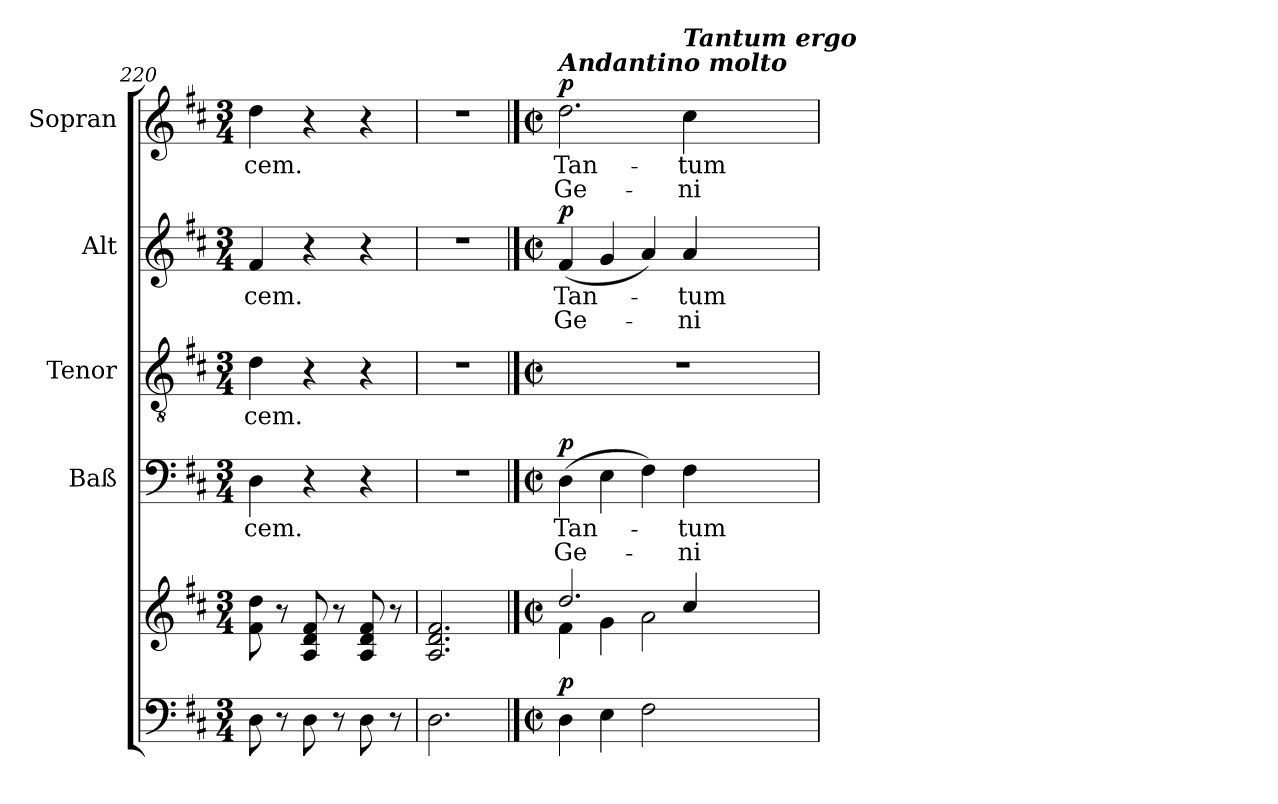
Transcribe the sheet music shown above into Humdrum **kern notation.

**kern	**kern	**dynam	**kern	**text	**text	**dynam	**kern	**text	**kern	**text	**text	**dynam	**kern	**text	**text	**dynam
*part5	*part5	*part5	*part4	*part4	*part4	*part4	*part3	*part3	*part2	*part2	*part2	*part2	*part1	*part1	*part1	*part1
*staff6	*staff5	*staff5/6	*staff4	*staff4	*staff4	*staff4	*staff3	*staff3	*staff2	*staff2	*staff2	*staff2	*staff1	*staff1	*staff1	*staff1
*	*	*	*I"Baß	*	*	*	*I"Tenor	*	*I"Alt	*	*	*	*I"Sopran	*	*	*
*clefF4	*clefG2	*	*clefF4	*	*	*	*clefGv2	*	*clefG2	*	*	*	*clefG2	*	*	*
*k[f#c#]	*k[f#c#]	*	*k[f#c#]	*	*	*	*k[f#c#]	*	*k[f#c#]	*	*	*	*k[f#c#]	*	*	*
*D:	*D:	*	*D:	*	*	*	*D:	*	*D:	*	*	*	*D:	*	*	*
*M3/4	*M3/4	*	*M3/4	*	*	*	*M3/4	*	*M3/4	*	*	*	*M3/4	*	*	*
=220	=220	=220	=220	=220	=220	=220	=220	=220	=220	=220	=220	=220	=220	=220	=220	=220
!	!	!	!	!LO:LY:b	!	!	!	!LO:LY:b	!	!LO:LY:b	!	!	!	!LO:LY:b	!	!
8D\	8f#\ 8dd\	.	4D\	-cem.	.	.	4d\	-cem.	4f#/	-cem.	.	.	4dd\	-cem.	.	.
8r	8r	.	.	.	.	.	.	.	.	.	.	.	.	.	.	.
8D\	8A/ 8d/ 8f#/	.	4r	.	.	.	4r	.	4r	.	.	.	4r	.	.	.
8r	8r	.	.	.	.	.	.	.	.	.	.	.	.	.	.	.
8D\	8A/ 8d/ 8f#/	.	4r	.	.	.	4r	.	4r	.	.	.	4r	.	.	.
8r	8r	.	.	.	.	.	.	.	.	.	.	.	.	.	.	.
=221	=221	=221	=221	=221	=221	=221	=221	=221	=221	=221	=221	=221	=221	=221	=221	=221
2.D\	2.A/ 2.d/ 2.f#/	.	2.r	.	.	.	2.r	.	2.r	.	.	.	2.r	.	.	.
!!LO:PB:g=z
==222	==222	==222	==222	==222	==222	==222	==222	==222	==222	==222	==222	==222	==222	==222	==222	==222
*M2/2	*M2/2	*	*M2/2	*	*	*	*M2/2	*	*M2/2	*	*	*	*M2/2	*	*	*
*met(c|)	*met(c|)	*	*met(c|)	*	*	*	*met(c|)	*	*met(c|)	*	*	*	*met(c|)	*	*	*
*	*^	*	*	*	*	*	*	*	*	*	*	*	*	*	*	*
!	!	!	!	!	!	!	!	!	!	!	!	!	!	!LO:TX:a:Bi:t=Andantino molto	!	!	!
!	!	!	!LO:DY:a=2	!	!LO:LY:b	!LO:LY:b	!LO:DY:a	!	!	!	!LO:LY:b	!LO:LY:b	!LO:DY:b	!	!LO:LY:b	!LO:LY:b	!LO:DY:a
4D\	2.dd/	4f#\	p	(>4D\	Tan-	Ge-	p	1r	.	(<4f#/	Tan-	Ge-	p	2.dd\	Tan-	Ge-	p
4E\	.	4g\	.	4E\	.	.	.	.	.	4g/	.	.	.	.	.	.	.
2F#\	.	2a\	.	4F#\)	.	.	.	.	.	4a/)	.	.	.	.	.	.	.
!	!	!	!	!	!	!	!	!	!	!	!	!	!	!LO:TX:a:Bi:t=Tantum ergo	!	!	!
!	!	!	!	!	!LO:LY:b	!LO:LY:b	!	!	!	!	!LO:LY:b	!LO:LY:b	!	!	!LO:LY:b	!LO:LY:b	!
.	4cc#/	.	.	4F#\	-tum	-ni-	.	.	.	4a/	-tum	-ni-	.	4cc#\	-tum	-ni-	.
*	*v	*v	*	*	*	*	*	*	*	*	*	*	*	*	*	*	*
=	=	=	=	=	=	=	=	=	=	=	=	=	=	=	=	=
*-	*-	*-	*-	*-	*-	*-	*-	*-	*-	*-	*-	*-	*-	*-	*-	*-
